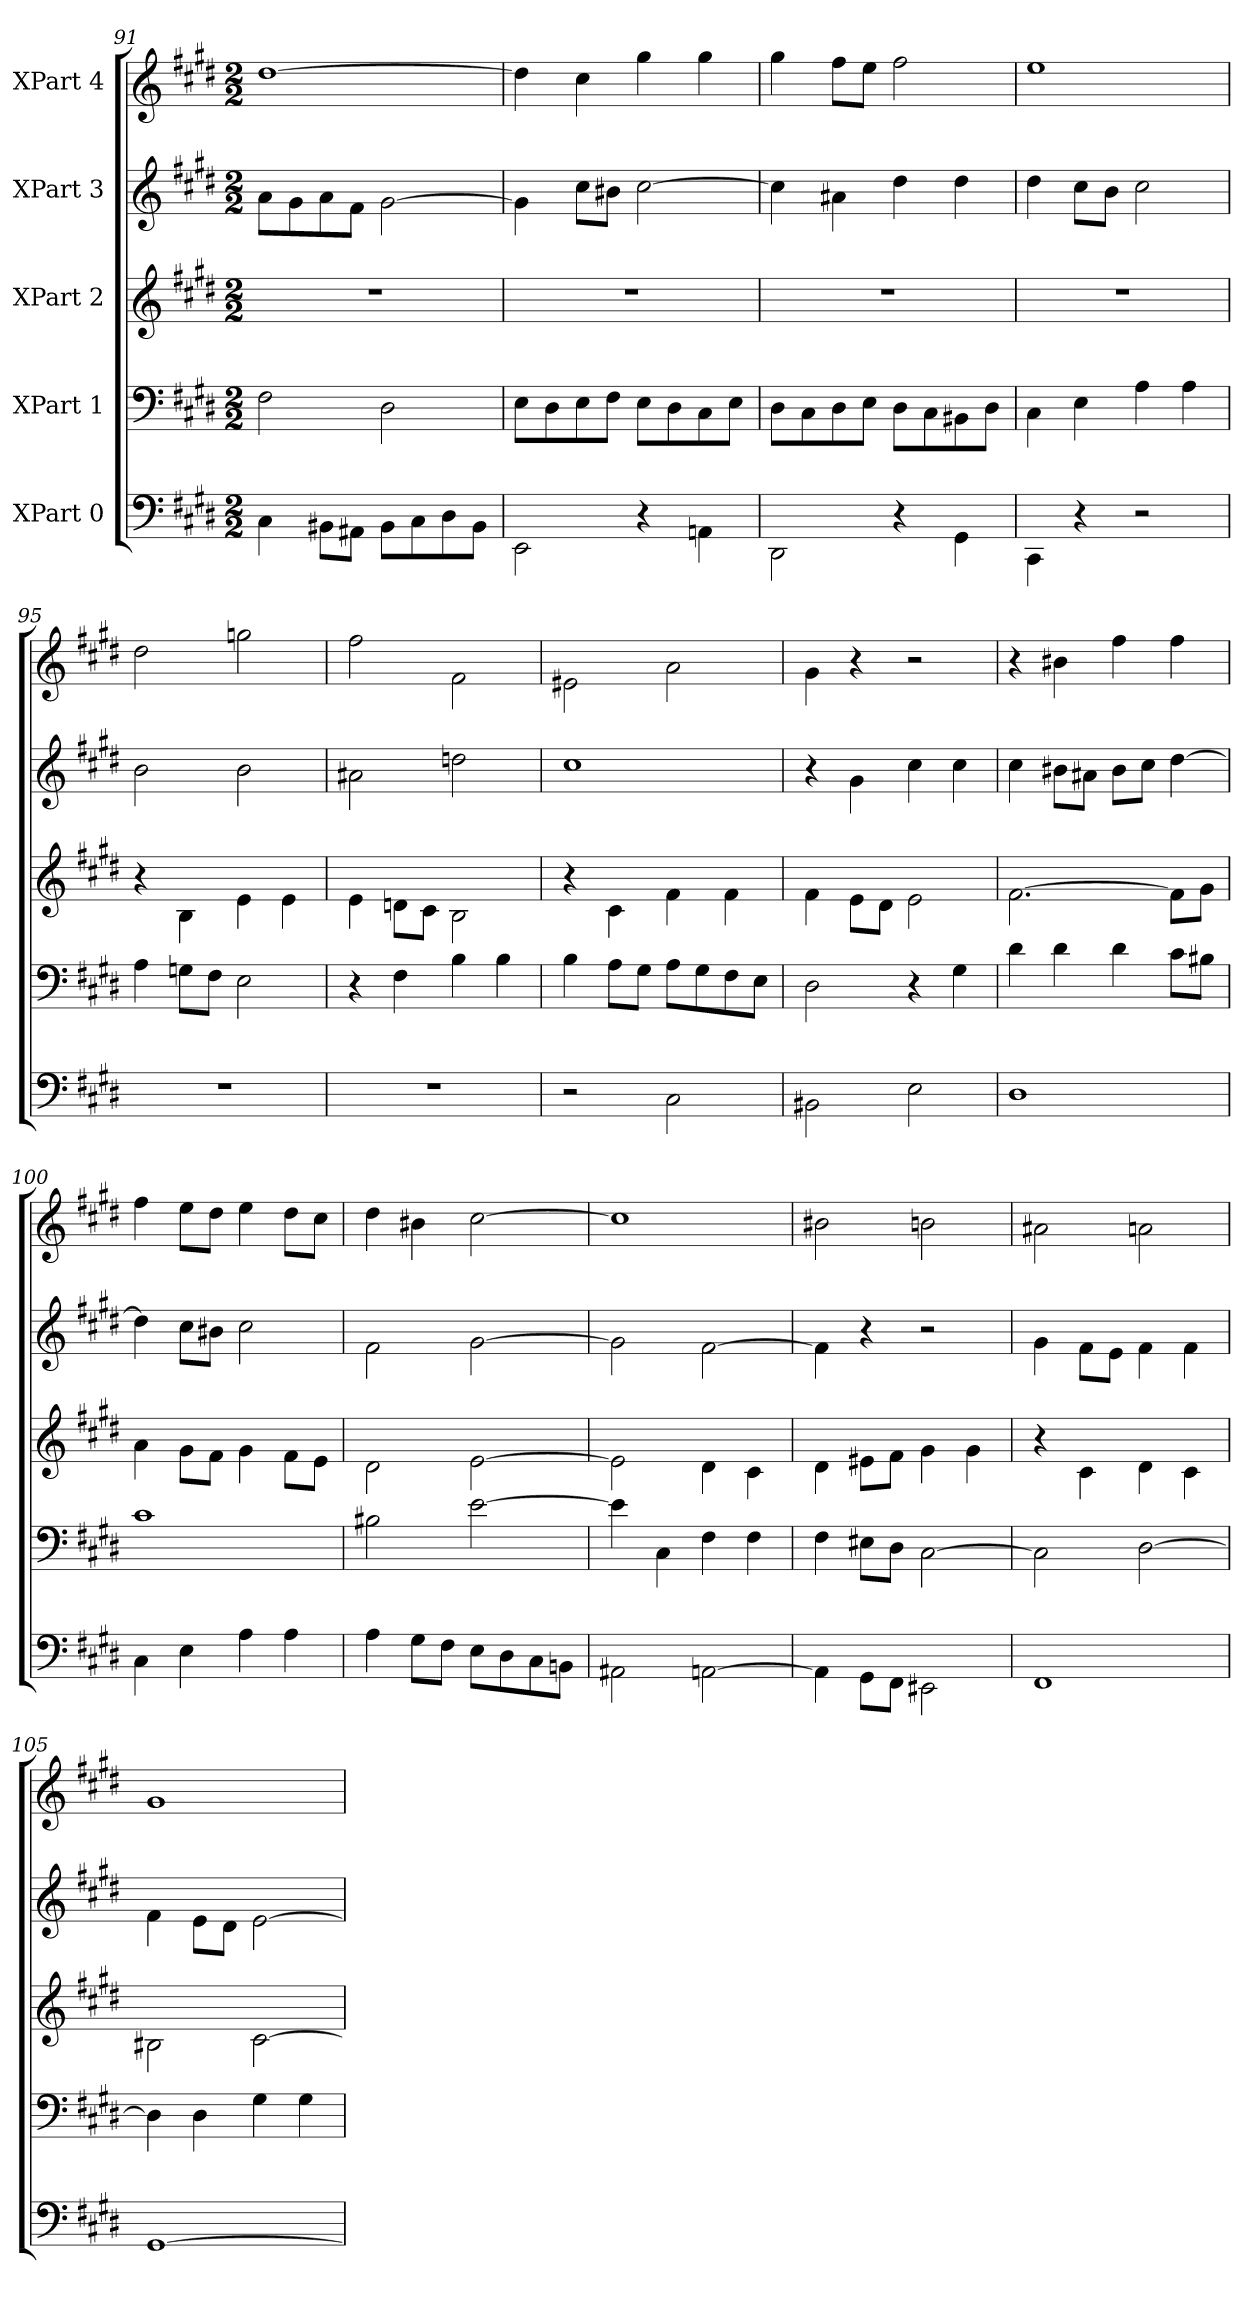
**kern	**kern	**kern	**kern	**kern
*part5	*part4	*part3	*part2	*part1
*staff5	*staff4	*staff3	*staff2	*staff1
*I"XPart 0	*I"XPart 1	*I"XPart 2	*I"XPart 3	*I"XPart 4
*clefF4	*clefF4	*clefG2	*clefG2	*clefG2
*k[f#c#g#d#]	*k[f#c#g#d#]	*k[f#c#g#d#]	*k[f#c#g#d#]	*k[f#c#g#d#]
*M2/2	*M2/2	*M2/2	*M2/2	*M2/2
=91	=91	=91	=91	=91
4C#\	2F#\	1r	8a\L	[1dd#\
.	.	.	8g#\	.
8BB#X\L	.	.	8a\	.
8AA#X\J	.	.	8f#\J	.
8BB#\L	2D#\	.	[2g#\	.
8C#\	.	.	.	.
8D#\	.	.	.	.
8BB#\J	.	.	.	.
=92	=92	=92	=92	=92
2EE\	8E\L	1r	4g#\]	4dd#\]
.	8D#\	.	.	.
.	8E\	.	8cc#\L	4cc#\
.	8F#\J	.	8b#X\J	.
4r	8E\L	.	[2cc#\	4gg#\
.	8D#\	.	.	.
4AAn\	8C#\	.	.	4gg#\
.	8E\J	.	.	.
=93	=93	=93	=93	=93
2DD#\	8D#\L	1r	4cc#\]	4gg#\
.	8C#\	.	.	.
.	8D#\	.	4a#X\	8ff#\L
.	8E\J	.	.	8ee\J
4r	8D#\L	.	4dd#\	2ff#\
.	8C#\	.	.	.
4GG#\	8BB#X\	.	4dd#\	.
.	8D#\J	.	.	.
=94	=94	=94	=94	=94
4CC#\	4C#\	1r	4dd#\	1ee\
4r	4E\	.	8cc#\L	.
.	.	.	8b\J	.
2r	4A\	.	2cc#\	.
.	4A\	.	.	.
=95	=95	=95	=95	=95
1r	4A\	4r	2b\	2dd#\
.	8Gn\L	4B\	.	.
.	8F#\J	.	.	.
.	2E\	4e\	2b\	2ggn\
.	.	4e\	.	.
=96	=96	=96	=96	=96
1r	4r	4e\	2a#X\	2ff#\
.	4F#\	8dn\L	.	.
.	.	8c#\J	.	.
.	4B\	2B\	2ddn\	2f#\
.	4B\	.	.	.
=97	=97	=97	=97	=97
2r	4B\	4r	1cc#\	2e#X\
.	8A\L	4c#\	.	.
.	8G#\J	.	.	.
2C#\	8A\L	4f#\	.	2a\
.	8G#\	.	.	.
.	8F#\	4f#\	.	.
.	8E\J	.	.	.
=98	=98	=98	=98	=98
2BB#X\	2D#\	4f#\	4r	4g#\
.	.	8e\L	4g#\	4r
.	.	8d#\J	.	.
2E\	4r	2e\	4cc#\	2r
.	4G#\	.	4cc#\	.
=99	=99	=99	=99	=99
1D#\	4d#\	[2.f#\	4cc#\	4r
.	4d#\	.	8b#X\L	4b#X\
.	.	.	8a#X\J	.
.	4d#\	.	8b#\L	4ff#\
.	.	.	8cc#\J	.
.	8c#\L	8f#\L]	[4dd#\	4ff#\
.	8B#X\J	8g#\J	.	.
=100	=100	=100	=100	=100
4C#\	1c#\	4a\	4dd#\]	4ff#\
4E\	.	8g#\L	8cc#\L	8ee\L
.	.	8f#\J	8b#X\J	8dd#\J
4A\	.	4g#\	2cc#\	4ee\
4A\	.	8f#\L	.	8dd#\L
.	.	8e\J	.	8cc#\J
=101	=101	=101	=101	=101
4A\	2B#X\	2d#\	2f#\	4dd#\
8G#\L	.	.	.	4b#X\
8F#\J	.	.	.	.
8E\L	[2e\	[2e\	[2g#\	[2cc#\
8D#\	.	.	.	.
8C#\	.	.	.	.
8BBn\J	.	.	.	.
=102	=102	=102	=102	=102
2AA#X\	4e\]	2e\]	2g#\]	1cc#\]
.	4C#\	.	.	.
[2AAn\	4F#\	4d#\	[2f#\	.
.	4F#\	4c#\	.	.
=103	=103	=103	=103	=103
4AA\]	4F#\	4d#\	4f#\]	2b#X\
8GG#\L	8E#X\L	8e#X\L	4r	.
8FF#\J	8D#\J	8f#\J	.	.
2EE#X\	[2C#\	4g#\	2r	2bn\
.	.	4g#\	.	.
=104	=104	=104	=104	=104
1FF#\	2C#\]	4r	4g#\	2a#X\
.	.	4c#\	8f#\L	.
.	.	.	8e\J	.
.	[2D#\	4d#\	4f#\	2an\
.	.	4c#\	4f#\	.
=105	=105	=105	=105	=105
[1GG#\	4D#\]	2B#X\	4f#\	1g#\
.	4D#\	.	8e\L	.
.	.	.	8d#\J	.
.	4G#\	[2c#\	[2e\	.
.	4G#\	.	.	.
=	=	=	=	=
*-	*-	*-	*-	*-
